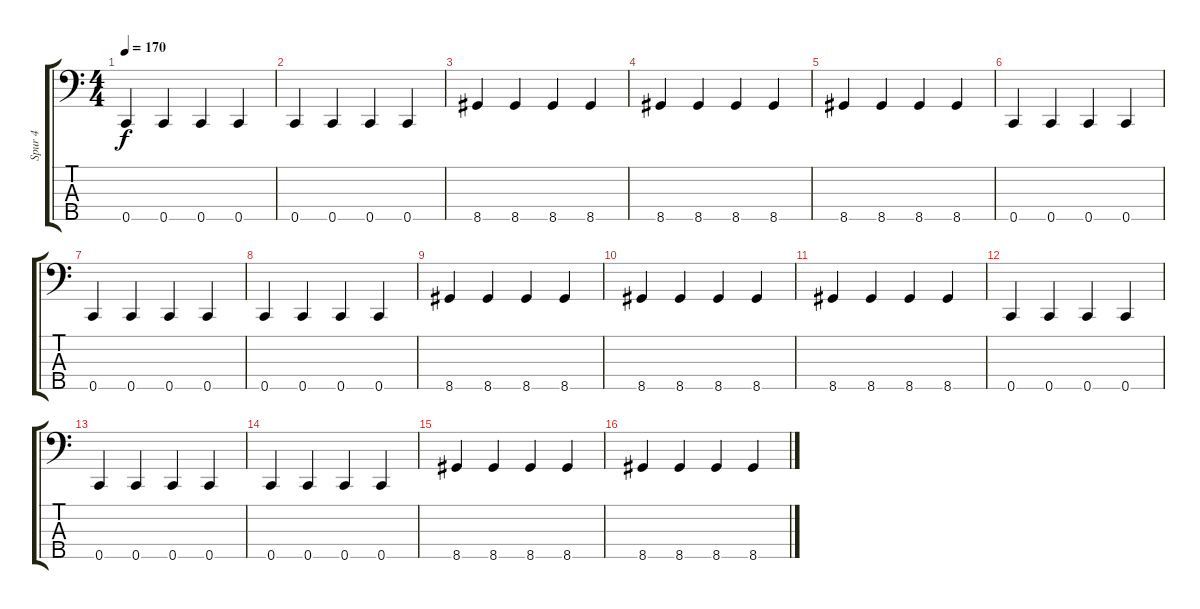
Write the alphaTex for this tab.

\track ("Spur 4" "Spur 4") {solo instrument electricbassfinger}
\staff {score tabs}
\tuning (G2 Eb2 Bb1 F1 C1) {hide}
\ts (4 4)
\tempo 170
\clef f4
\ks c
0.5.4{dy f} 0.5.4 0.5.4 0.5.4 |
0.5.4 0.5.4 0.5.4 0.5.4 |
8.5.4 8.5.4 8.5.4 8.5.4 |
8.5.4 8.5.4 8.5.4 8.5.4 |
8.5.4 8.5.4 8.5.4 8.5.4 |
0.5.4 0.5.4 0.5.4 0.5.4 |
0.5.4 0.5.4 0.5.4 0.5.4 |
0.5.4 0.5.4 0.5.4 0.5.4 |
8.5.4 8.5.4 8.5.4 8.5.4 |
8.5.4 8.5.4 8.5.4 8.5.4 |
8.5.4 8.5.4 8.5.4 8.5.4 |
0.5.4 0.5.4 0.5.4 0.5.4 |
0.5.4 0.5.4 0.5.4 0.5.4 |
0.5.4 0.5.4 0.5.4 0.5.4 |
8.5.4 8.5.4 8.5.4 8.5.4 |
8.5.4 8.5.4 8.5.4 8.5.4
